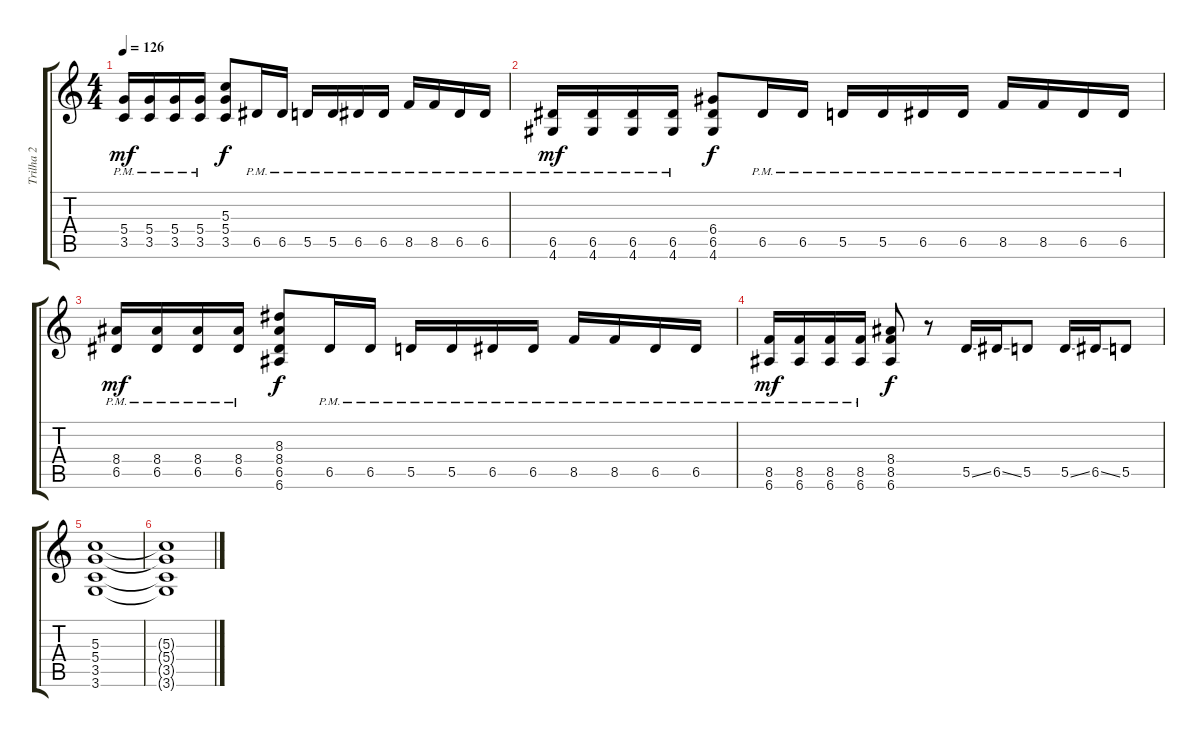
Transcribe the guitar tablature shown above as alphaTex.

\track ("Trilha 2" "Trilha 2") {instrument distortionguitar}
\staff {score tabs}
\tuning (E4 B3 G3 D3 A2 E2) {hide}
\ts (4 4)
\tempo 126
\clef g2
\ks c
(5.4{pm} 3.5).16{dy mf} (5.4{pm} 3.5).16 (5.4{pm} 3.5).16 (5.4{pm} 3.5).16 (5.3 5.4 3.5).8{dy f} 6.5{pm}.16 6.5{pm}.16 5.5{pm}.16 5.5{pm}.16 6.5{pm}.16 6.5{pm}.16 8.5{pm}.16 8.5{pm}.16 6.5{pm}.16 6.5{pm}.16 |
(6.5 4.6{pm}).16{dy mf} (6.5 4.6{pm}).16 (6.5 4.6{pm}).16 (6.5 4.6{pm}).16 (6.4 6.5 4.6).8{dy f} 6.5{pm}.16 6.5{pm}.16 5.5{pm}.16 5.5{pm}.16 6.5{pm}.16 6.5{pm}.16 8.5{pm}.16 8.5{pm}.16 6.5{pm}.16 6.5{pm}.16 |
(8.4{pm} 6.5).16{dy mf} (8.4{pm} 6.5).16 (8.4{pm} 6.5).16 (8.4{pm} 6.5).16 (8.3 8.4 6.5 6.6).8{dy f} 6.5{pm}.16 6.5{pm}.16 5.5{pm}.16 5.5{pm}.16 6.5{pm}.16 6.5{pm}.16 8.5{pm}.16 8.5{pm}.16 6.5{pm}.16 6.5{pm}.16 |
(8.5 6.6{pm}).16{dy mf} (8.5 6.6{pm}).16 (8.5 6.6{pm}).16 (8.5 6.6{pm}).16 (8.4 8.5 6.6).8{dy f} r.8 5.5{ss}.16 6.5{ss}.16 5.5.8 5.5{ss}.16 6.5{ss}.16 5.5.8 |
(5.3 5.4 3.5 3.6).1 |
(5.3{t} 5.4{t} 3.5{t} 3.6{t}).1
